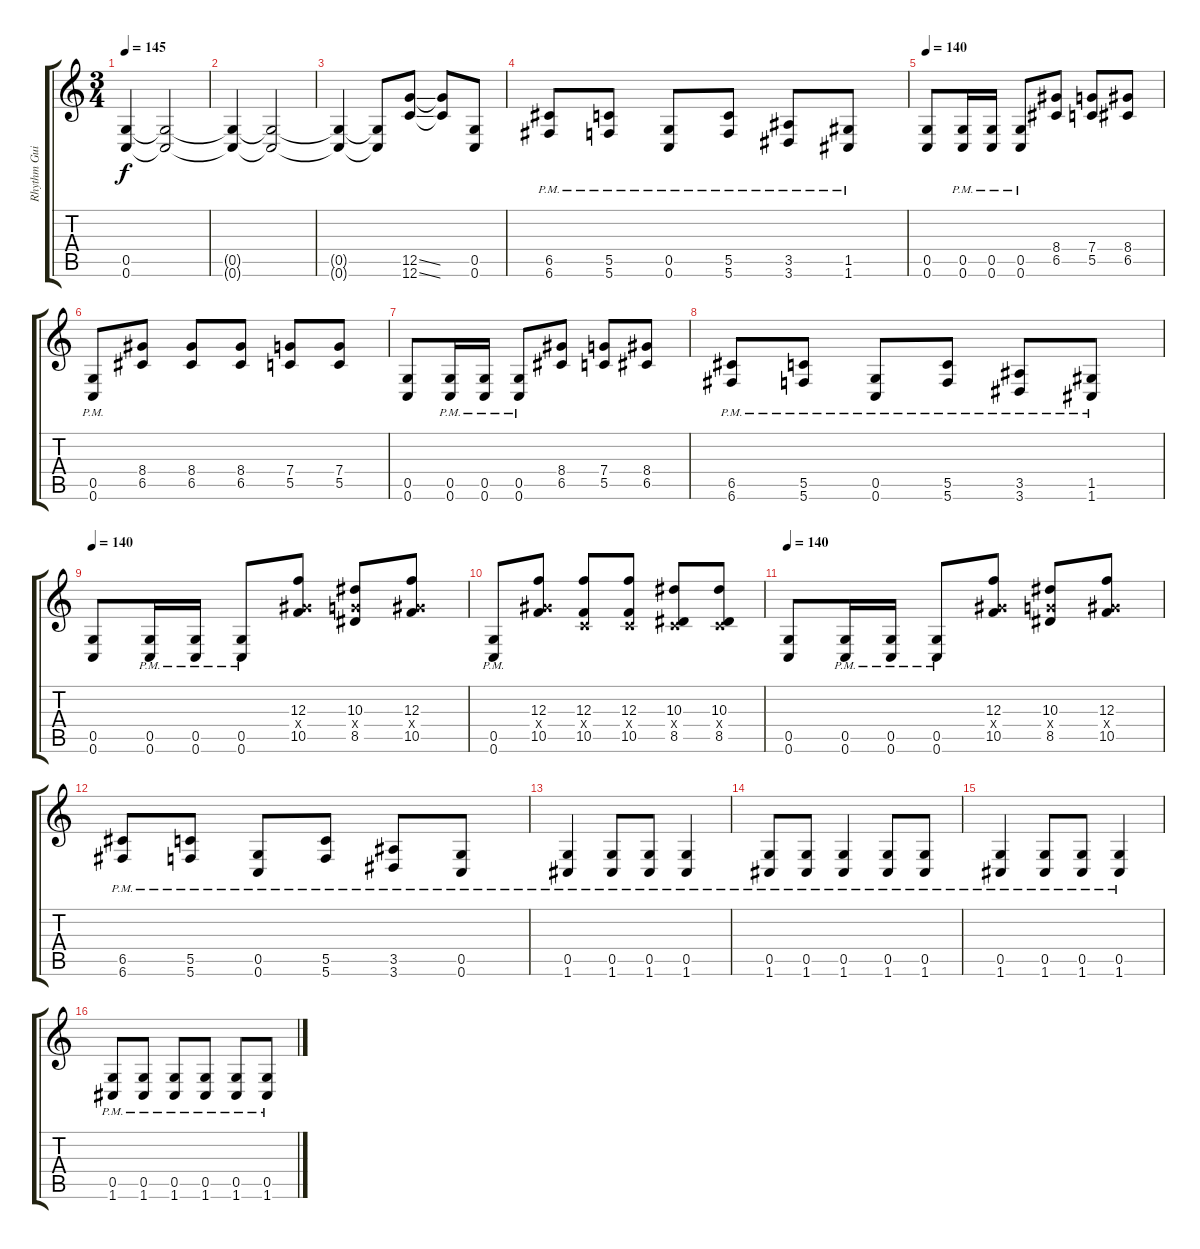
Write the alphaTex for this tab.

\track ("Rhythm Guitar" "Rhythm Gui") {instrument distortionguitar}
\staff {score tabs}
\tuning (D4 A3 F3 C3 G2 C2) {hide}
\ts (3 4)
\tempo 145
\clef g2
\ks c
(0.5{t} 0.6{t}).4{dy f} (0.5{t} 0.6{t}).2 |
(0.5{t} 0.6{t}).4 (0.5{t} 0.6{t}).2 |
(0.5{t} 0.6{t}).4 (0.5{t} 0.6{t}).8 (12.5{ss} 12.6{ss}).8 (12.5{t} 12.6{t}).8 (0.5 0.6).8 |
(6.5{pm} 6.6{pm}).8 (5.5{pm} 5.6{pm}).8 (0.5{pm} 0.6{pm}).8 (5.5{pm} 5.6{pm}).8 (3.5{pm} 3.6{pm}).8 (1.5{pm} 1.6{pm}).8 |
\tempo 140
(0.5 0.6).8 (0.5{pm} 0.6{pm}).16 (0.5{pm} 0.6{pm}).16 (0.5{pm} 0.6{pm}).8 (8.4 6.5).8 (7.4 5.5).8 (8.4 6.5).8 |
(0.5{pm} 0.6{pm}).8 (8.4 6.5).8 (8.4 6.5).8 (8.4 6.5).8 (7.4 5.5).8 (7.4 5.5).8 |
(0.5 0.6).8 (0.5{pm} 0.6{pm}).16 (0.5{pm} 0.6{pm}).16 (0.5{pm} 0.6{pm}).8 (8.4 6.5).8 (7.4 5.5).8 (8.4 6.5).8 |
(6.5{pm} 6.6{pm}).8 (5.5{pm} 5.6{pm}).8 (0.5{pm} 0.6{pm}).8 (5.5{pm} 5.6{pm}).8 (3.5{pm} 3.6{pm}).8 (1.5{pm} 1.6{pm}).8 |
\tempo 140
(0.5 0.6).8 (0.5{pm} 0.6{pm}).16 (0.5{pm} 0.6{pm}).16 (0.5{pm} 0.6{pm}).8 (12.3 8.4{x} 10.5).8 (10.3 7.4{x} 8.5).8 (12.3 8.4{x} 10.5).8 |
(0.5{pm} 0.6{pm}).8 (12.3 8.4{x} 10.5).8 (12.3 0.4{x} 10.5).8 (12.3 0.4{x} 10.5).8 (10.3 0.4{x} 8.5).8 (10.3 0.4{x} 8.5).8 |
\tempo 140
(0.5 0.6).8 (0.5{pm} 0.6{pm}).16 (0.5{pm} 0.6{pm}).16 (0.5{pm} 0.6{pm}).8 (12.3 8.4{x} 10.5).8 (10.3 7.4{x} 8.5).8 (12.3 8.4{x} 10.5).8 |
(6.5{pm} 6.6{pm}).8 (5.5{pm} 5.6{pm}).8 (0.5{pm} 0.6{pm}).8 (5.5{pm} 5.6{pm}).8 (3.5{pm} 3.6{pm}).8 (0.5{pm} 0.6{pm}).8 |
(0.5{pm} 1.6{pm}).4 (0.5{pm} 1.6{pm}).8 (0.5{pm} 1.6{pm}).8 (0.5{pm} 1.6{pm}).4 |
(0.5{pm} 1.6{pm}).8 (0.5{pm} 1.6{pm}).8 (0.5{pm} 1.6{pm}).4 (0.5{pm} 1.6{pm}).8 (0.5{pm} 1.6{pm}).8 |
(0.5{pm} 1.6{pm}).4 (0.5{pm} 1.6{pm}).8 (0.5{pm} 1.6{pm}).8 (0.5{pm} 1.6{pm}).4 |
(0.5{pm} 1.6{pm}).8 (0.5{pm} 1.6{pm}).8 (0.5{pm} 1.6{pm}).8 (0.5{pm} 1.6{pm}).8 (0.5{pm} 1.6{pm}).8 (0.5{pm} 1.6{pm}).8
